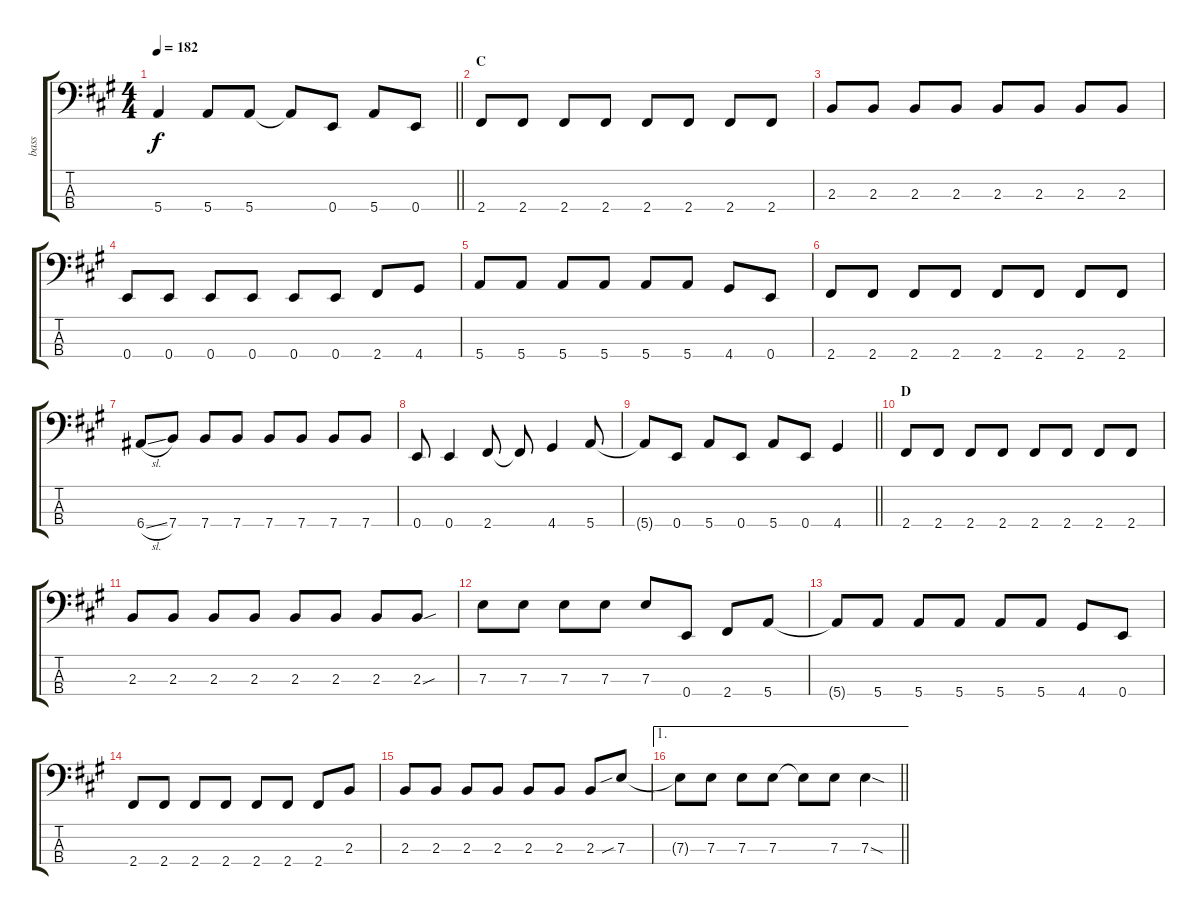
\track ("bass" "bass") {instrument electricbasspick}
\staff {score tabs}
\tuning (G2 D2 A1 E1) {hide}
\ts (4 4)
\tempo 182
\clef f4
\barLineRight lightlight
\ks f#minor
5.4.4{dy f} 5.4.8 5.4.8 5.4{t}.8 0.4.8 5.4.8 0.4.8 |
\section ("" "C")
2.4.8 2.4.8 2.4.8 2.4.8 2.4.8 2.4.8 2.4.8 2.4.8 |
2.3.8 2.3.8 2.3.8 2.3.8 2.3.8 2.3.8 2.3.8 2.3.8 |
0.4.8 0.4.8 0.4.8 0.4.8 0.4.8 0.4.8 2.4.8 4.4.8 |
5.4.8 5.4.8 5.4.8 5.4.8 5.4.8 5.4.8 4.4.8 0.4.8 |
2.4.8 2.4.8 2.4.8 2.4.8 2.4.8 2.4.8 2.4.8 2.4.8 |
6.4{sl}.8 7.4.8 7.4.8 7.4.8 7.4.8 7.4.8 7.4.8 7.4.8 |
0.4.8 0.4.4 2.4.8 2.4{t}.8 4.4.4 5.4.8 |
\barLineRight lightlight
5.4{t}.8 0.4.8 5.4.8 0.4.8 5.4.8 0.4.8 4.4.4 |
\section ("" "D")
2.4.8 2.4.8 2.4.8 2.4.8 2.4.8 2.4.8 2.4.8 2.4.8 |
2.3.8 2.3.8 2.3.8 2.3.8 2.3.8 2.3.8 2.3.8 2.3{sou}.8 |
7.3.8 7.3.8 7.3.8 7.3.8 7.3.8 0.4.8 2.4.8 5.4.8 |
5.4{t}.8 5.4.8 5.4.8 5.4.8 5.4.8 5.4.8 4.4.8 0.4.8 |
2.4.8 2.4.8 2.4.8 2.4.8 2.4.8 2.4.8 2.4.8 2.3.8 |
2.3.8 2.3.8 2.3.8 2.3.8 2.3.8 2.3.8 2.3.8 7.3{sib}.8 |
\ae 1
\barLineRight lightlight
7.3{t}.8 7.3.8 7.3.8 7.3.8 7.3{t}.8 7.3.8 7.3{sod}.4
